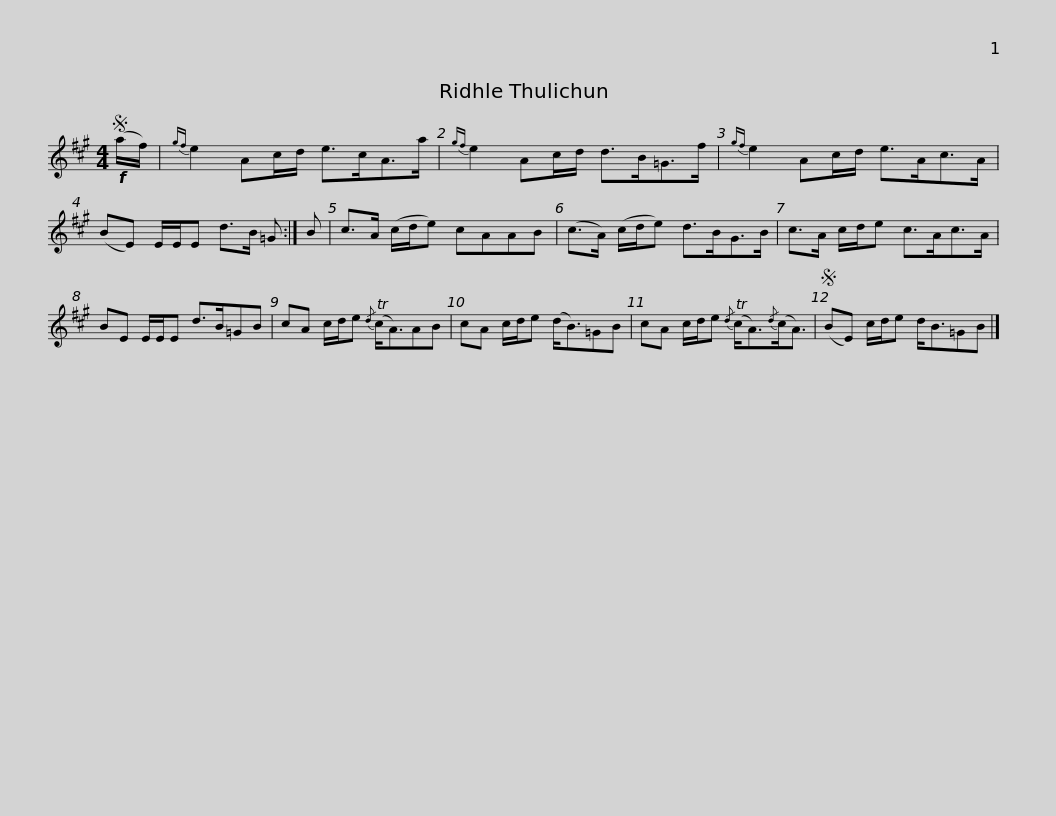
X:1
L:1/8
M:4/4
I:linebreak $
K:A
V:1 treble
V:1
S!f! (a/f/) |{gf} e2 Ac/d/ e>cA>a |{gf} e2 Ac/d/ d>B=G>f |{gf} e2 Ac/d/ e>Ac>A | (BE) E/E/E d>B =G :|$ %5
 B | c>A (c/d/e) cAAB | (c>A) (c/d/e) d>BG>B | c>A c/d/e c>Ac>A | BE E/E/E d>B=GB |$ %10
 cA c/d/e{/d} (Tc<A)AB | cA c/d/e (d<B)=GB | cA c/d/e{/d} (Tc<A){/d}(c<A) |S (BE) c/d/e d<B=GB |] %14
